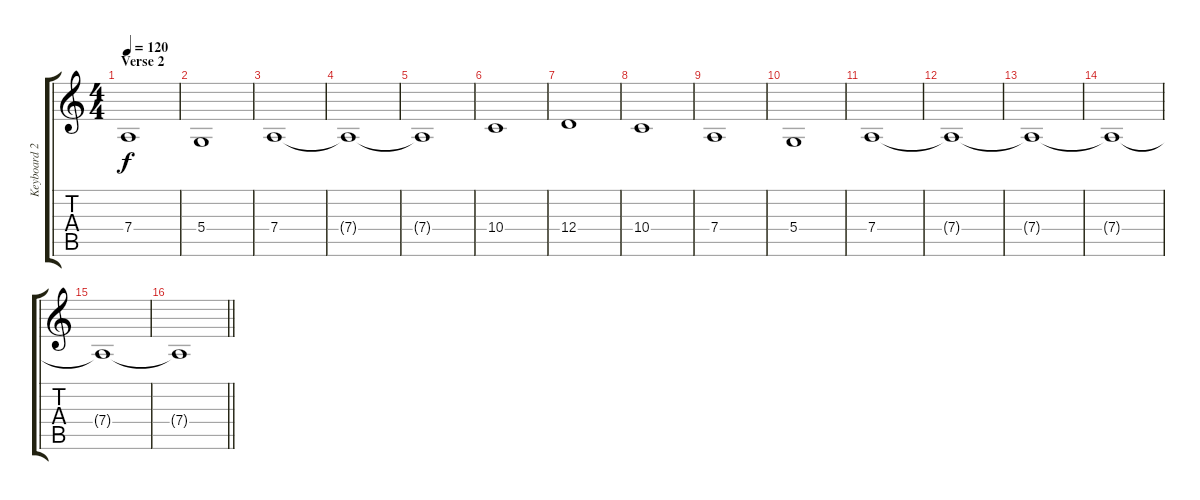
\track ("Keyboard 2" "Keyboard 2") {instrument stringensemble1}
\staff {score tabs}
\tuning (E4 B3 G3 D3 A2 D2) {hide}
\ts (4 4)
\section ("" "Verse 2")
\tempo 120
\clef g2
\ks c
7.4.1{dy f} |
5.4.1 |
7.4.1 |
7.4{t}.1 |
7.4{t}.1 |
10.4.1 |
12.4.1 |
10.4.1 |
7.4.1 |
5.4.1 |
7.4.1 |
7.4{t}.1 |
7.4{t}.1 |
7.4{t}.1 |
7.4{t}.1 |
\barLineRight lightlight
7.4{t}.1
